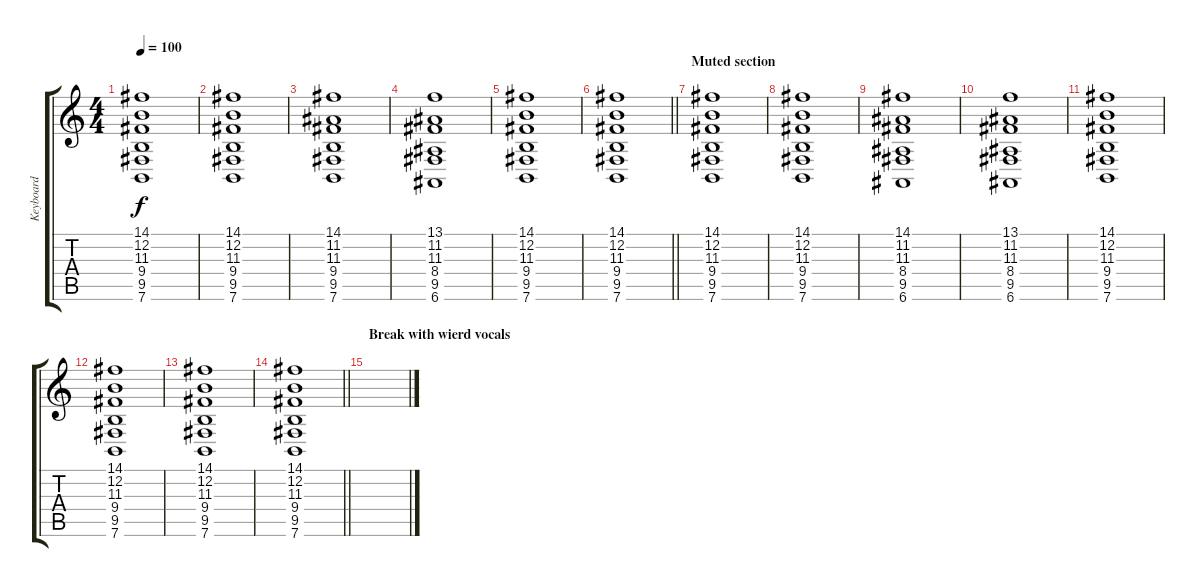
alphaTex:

\track ("Keyboard" "Keyboard") {instrument synthstrings1}
\staff {score tabs}
\tuning (E4 B3 G3 D3 A2 E2) {hide}
\ts (4 4)
\tempo 100
\clef g2
\ks c
(14.1 12.2 11.3 9.4 9.5 7.6).1{dy f} |
(14.1 12.2 11.3 9.4 9.5 7.6).1 |
(14.1 11.2 11.3 9.4 9.5 7.6).1 |
(13.1 11.2 11.3 8.4 9.5 6.6).1 |
(14.1 12.2 11.3 9.4 9.5 7.6).1 |
\barLineRight lightlight
(14.1 12.2 11.3 9.4 9.5 7.6).1 |
\section ("" "Muted section")
(14.1 12.2 11.3 9.4 9.5 7.6).1 |
(14.1 12.2 11.3 9.4 9.5 7.6).1 |
(14.1 11.2 11.3 8.4 9.5 6.6).1 |
(13.1 11.2 11.3 8.4 9.5 6.6).1 |
(14.1 12.2 11.3 9.4 9.5 7.6).1 |
(14.1 12.2 11.3 9.4 9.5 7.6).1 |
(14.1 12.2 11.3 9.4 9.5 7.6).1 |
\barLineRight lightlight
(14.1 12.2 11.3 9.4 9.5 7.6).1 |
\section ("" "Break with wierd vocals")
